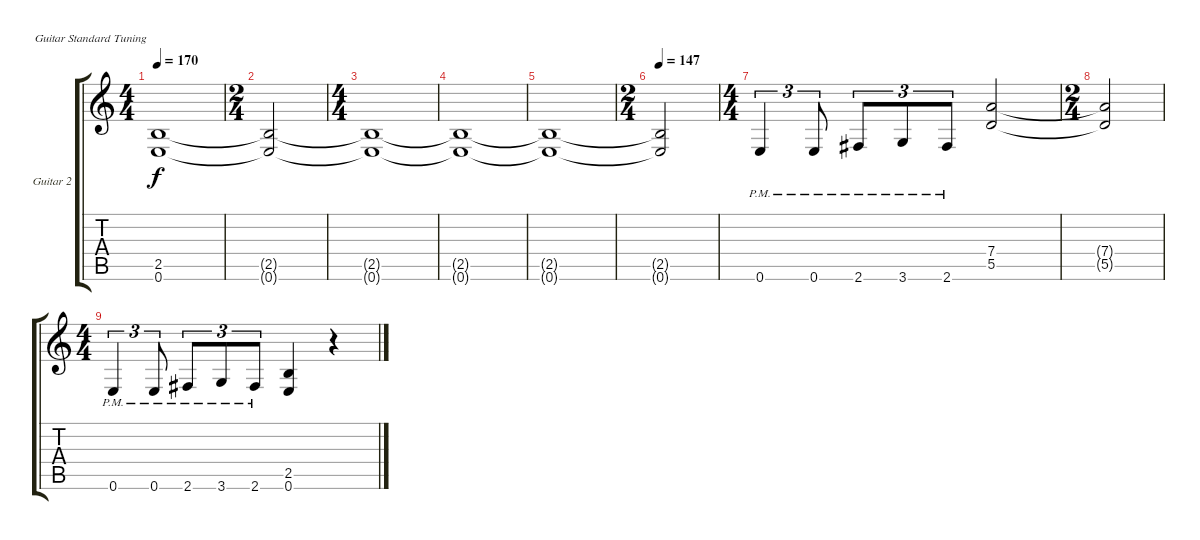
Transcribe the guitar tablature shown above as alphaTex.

\bracketExtendMode groupsimilarinstruments
\firstSystemTrackNameOrientation horizontal
\otherSystemsTrackNameOrientation horizontal
\track ("Guitar 2" "Guitar 2") {instrument distortionguitar}
\staff {score tabs}
\tuning (E4 B3 G3 D3 A2 E2)
\ts (4 4)
\tempo 170
\clef g2
\ks c
(2.5 0.6).1{dy f} |
\ts (2 4)
(2.5{t} 0.6{t}).2 |
\ts (4 4)
(2.5{t} 0.6{t}).1 |
(2.5{t} 0.6{t}).1 |
(2.5{t} 0.6{t}).1 |
\ts (2 4)
\tempo 147
(2.5{t} 0.6{t}).2 |
\ts (4 4)
0.6{pm}.4{tu (3 2)} 0.6{pm}.8{tu (3 2)} 2.6{pm}.8{tu (3 2)} 3.6{pm}.8{tu (3 2)} 2.6{pm}.8{tu (3 2)} (7.4 5.5).2 |
\ts (2 4)
(7.4{t} 5.5{t}).2 |
\ts (4 4)
0.6{pm}.4{tu (3 2)} 0.6{pm}.8{tu (3 2)} 2.6{pm}.8{tu (3 2)} 3.6{pm}.8{tu (3 2)} 2.6{pm}.8{tu (3 2)} (2.5 0.6).4 r.4
